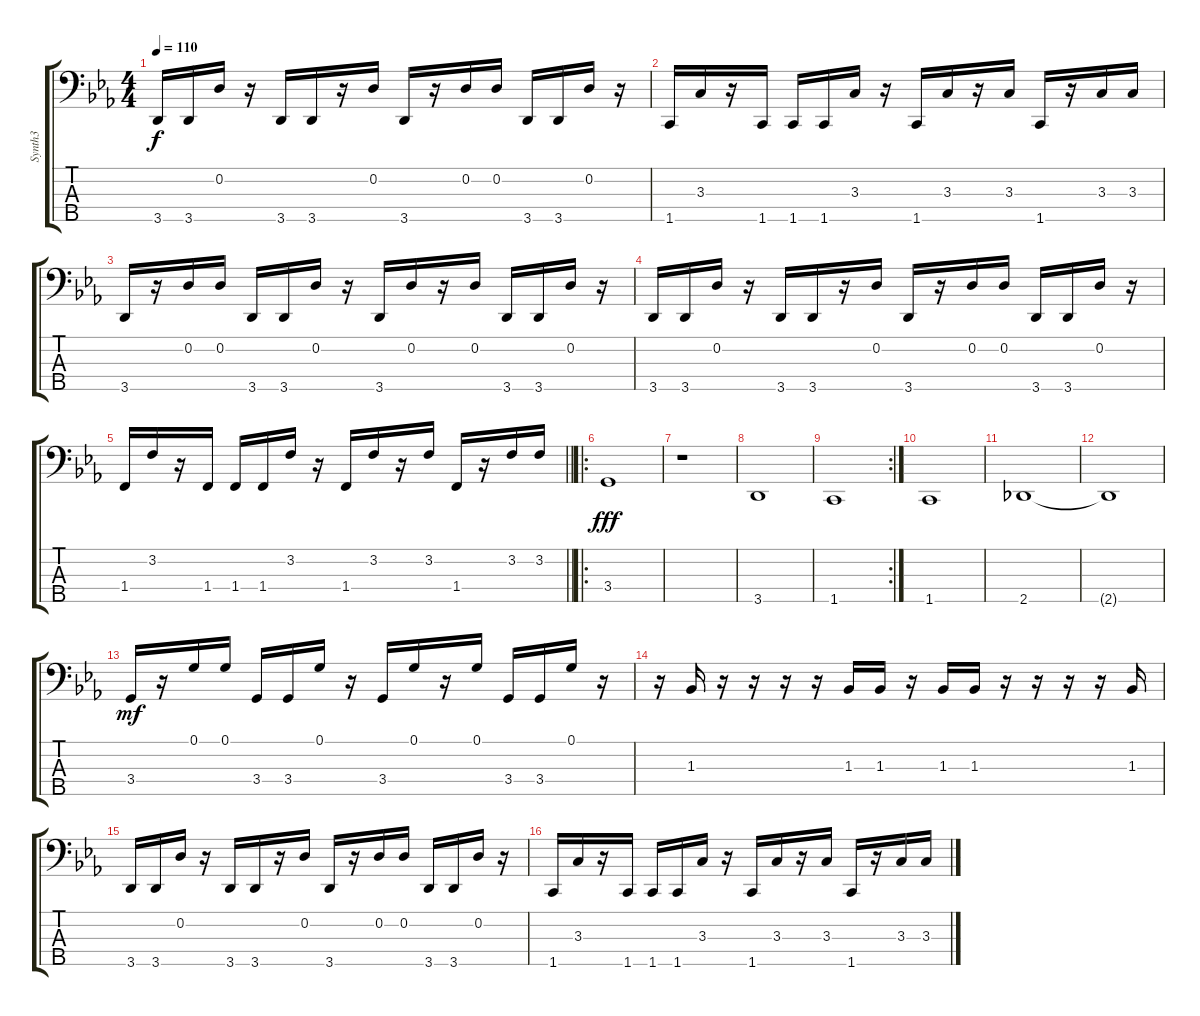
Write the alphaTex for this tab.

\track ("Synth3" "Synth3") {instrument electricbassfinger}
\staff {score tabs}
\tuning (G2 D2 A1 E1 B0) {hide}
\ts (4 4)
\tempo 110
\clef f4
\ks eb
3.5.16{dy f} 3.5.16 0.2.16 r.16 3.5.16 3.5.16 r.16 0.2.16 3.5.16 r.16 0.2.16 0.2.16 3.5.16 3.5.16 0.2.16 r.16 |
1.5.16 3.3.16 r.16 1.5.16 1.5.16 1.5.16 3.3.16 r.16 1.5.16 3.3.16 r.16 3.3.16 1.5.16 r.16 3.3.16 3.3.16 |
3.5.16 r.16 0.2.16 0.2.16 3.5.16 3.5.16 0.2.16 r.16 3.5.16 0.2.16 r.16 0.2.16 3.5.16 3.5.16 0.2.16 r.16 |
3.5.16 3.5.16 0.2.16 r.16 3.5.16 3.5.16 r.16 0.2.16 3.5.16 r.16 0.2.16 0.2.16 3.5.16 3.5.16 0.2.16 r.16 |
\barLineRight lightlight
1.4.16 3.2.16 r.16 1.4.16 1.4.16 1.4.16 3.2.16 r.16 1.4.16 3.2.16 r.16 3.2.16 1.4.16 r.16 3.2.16 3.2.16 |
\ro
3.4.1{dy fff} |
r.1 |
3.5.1 |
\rc 2
1.5.1 |
1.5.1 |
2.5.1 |
2.5{t}.1 |
3.4.16{dy mf} r.16 0.1.16 0.1.16 3.4.16 3.4.16 0.1.16 r.16 3.4.16 0.1.16 r.16 0.1.16 3.4.16 3.4.16 0.1.16 r.16 |
r.16 1.3.16 r.16 r.16 r.16 r.16 1.3.16 1.3.16 r.16 1.3.16 1.3.16 r.16 r.16 r.16 r.16 1.3.16 |
3.5.16 3.5.16 0.2.16 r.16 3.5.16 3.5.16 r.16 0.2.16 3.5.16 r.16 0.2.16 0.2.16 3.5.16 3.5.16 0.2.16 r.16 |
1.5.16 3.3.16 r.16 1.5.16 1.5.16 1.5.16 3.3.16 r.16 1.5.16 3.3.16 r.16 3.3.16 1.5.16 r.16 3.3.16 3.3.16
